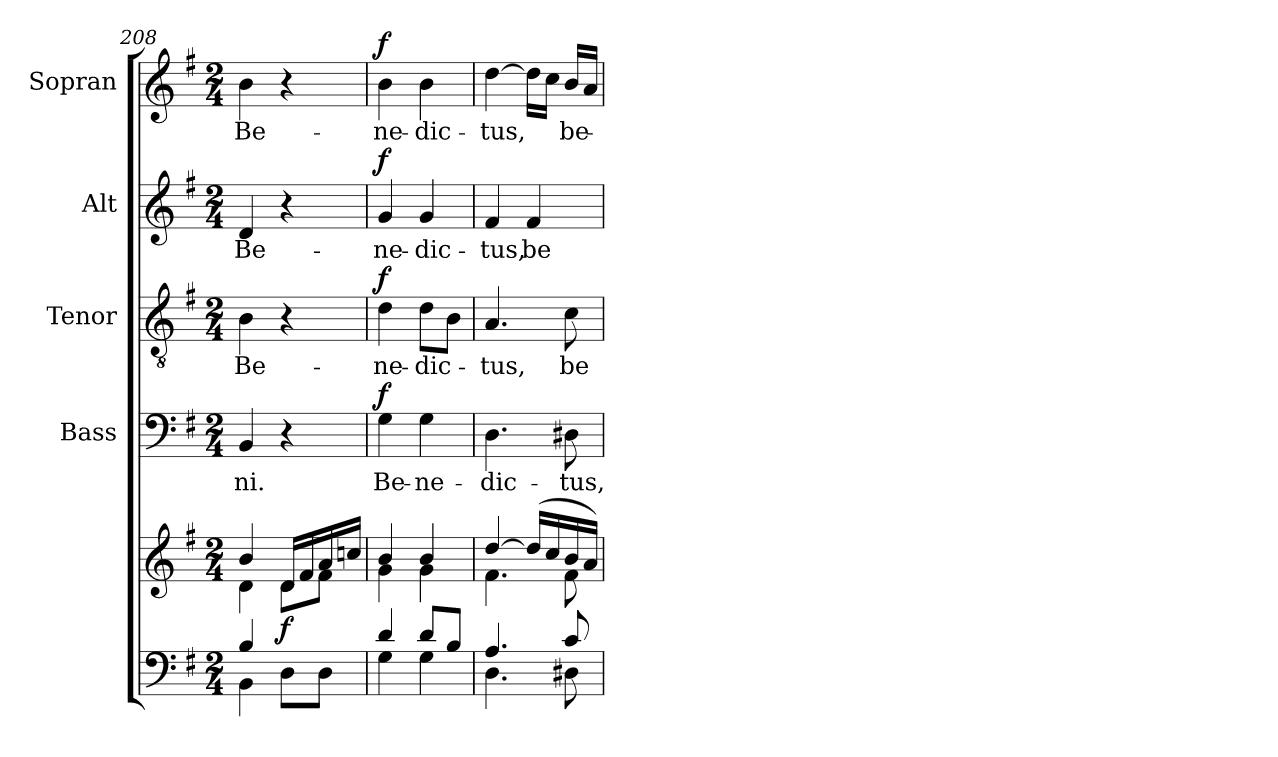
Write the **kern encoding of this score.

**kern	**kern	**dynam	**kern	**text	**dynam	**kern	**text	**dynam	**kern	**text	**dynam	**kern	**text	**dynam
*part5	*part5	*part5	*part4	*part4	*part4	*part3	*part3	*part3	*part2	*part2	*part2	*part1	*part1	*part1
*staff6	*staff5	*staff5/6	*staff4	*staff4	*staff4	*staff3	*staff3	*staff3	*staff2	*staff2	*staff2	*staff1	*staff1	*staff1
*	*	*	*I"Bass	*	*	*I"Tenor	*	*	*I"Alt	*	*	*I"Sopran	*	*
*	*	*	*I'B.	*	*	*I'T.	*	*	*I'A.	*	*	*I'S.	*	*
*clefF4	*clefG2	*	*clefF4	*	*	*clefGv2	*	*	*clefG2	*	*	*clefG2	*	*
*k[f#]	*k[f#]	*	*k[f#]	*	*	*k[f#]	*	*	*k[f#]	*	*	*k[f#]	*	*
*G:	*G:	*	*G:	*	*	*G:	*	*	*G:	*	*	*G:	*	*
*M2/4	*M2/4	*	*M2/4	*	*	*M2/4	*	*	*M2/4	*	*	*M2/4	*	*
=208	=208	=208	=208	=208	=208	=208	=208	=208	=208	=208	=208	=208	=208	=208
*^	*^	*	*	*	*	*	*	*	*	*	*	*	*	*
!	!	!	!	!	!	!LO:LY:b	!	!	!LO:LY:b	!	!	!LO:LY:b	!	!	!LO:LY:b	!
4B/	4BB\	4b/	4d\	.	4BB/	-ni.	.	4B\	Be-	.	4d/	Be-	.	4b\	Be-	.
!	!	!	!	!LO:DY:b	!	!	!	!	!	!	!	!	!	!	!	!
4ryy	8D\L	16d/LL	8d\L	f	4r	.	.	4r	.	.	4r	.	.	4r	.	.
.	.	16f#/	.	.	.	.	.	.	.	.	.	.	.	.	.	.
.	8D\J	16a/	8f#\J	.	.	.	.	.	.	.	.	.	.	.	.	.
.	.	16ccn/JJ	.	.	.	.	.	.	.	.	.	.	.	.	.	.
=209	=209	=209	=209	=209	=209	=209	=209	=209	=209	=209	=209	=209	=209	=209	=209	=209
!	!	!	!	!	!	!LO:LY:b	!LO:DY:a	!	!LO:LY:b	!LO:DY:a	!	!LO:LY:b	!LO:DY:a	!	!LO:LY:b	!LO:DY:a
4d/	4G\	4b/	4g\	.	4G\	Be-	f	4d\	-ne-	f	4g/	-ne-	f	4b\	-ne-	f
!	!	!	!	!	!	!LO:LY:b	!	!	!LO:LY:b	!	!	!LO:LY:b	!	!	!LO:LY:b	!
8d/L	4G\	4b/	4g\	.	4G\	-ne-	.	8d\L	-dic-	.	4g/	-dic-	.	4b\	-dic-	.
8B/J	.	.	.	.	.	.	.	8B\J	.	.	.	.	.	.	.	.
=210	=210	=210	=210	=210	=210	=210	=210	=210	=210	=210	=210	=210	=210	=210	=210	=210
!	!	!	!	!	!	!LO:LY:b	!	!	!LO:LY:b	!	!	!LO:LY:b	!	!	!LO:LY:b	!
4.A/	4.D\	[>4dd/	4.f#\	.	4.D\	-dic-	.	4.A/	-tus,	.	4f#/	-tus,	.	[4dd\	-tus,	.
!	!	!	!	!	!	!	!	!	!	!	!	!LO:LY:b	!	!	!	!
.	.	(>16dd/LL]	.	.	.	.	.	.	.	.	4f#/	be-	.	16dd\LL]	.	.
.	.	16cc/	.	.	.	.	.	.	.	.	.	.	.	16cc\JJ	.	.
!	!	!	!	!	!	!LO:LY:b	!	!	!LO:LY:b	!	!	!	!	!	!LO:LY:b	!
8c/	8D#X\	16b/	8f#\	.	8D#X\	-tus,	.	8c\	be-	.	.	.	.	16b/LL	be-	.
.	.	16a/JJ)	.	.	.	.	.	.	.	.	.	.	.	16a/JJ	.	.
*v	*v	*	*	*	*	*	*	*	*	*	*	*	*	*	*	*
*	*v	*v	*	*	*	*	*	*	*	*	*	*	*	*	*
=	=	=	=	=	=	=	=	=	=	=	=	=	=	=
*-	*-	*-	*-	*-	*-	*-	*-	*-	*-	*-	*-	*-	*-	*-
